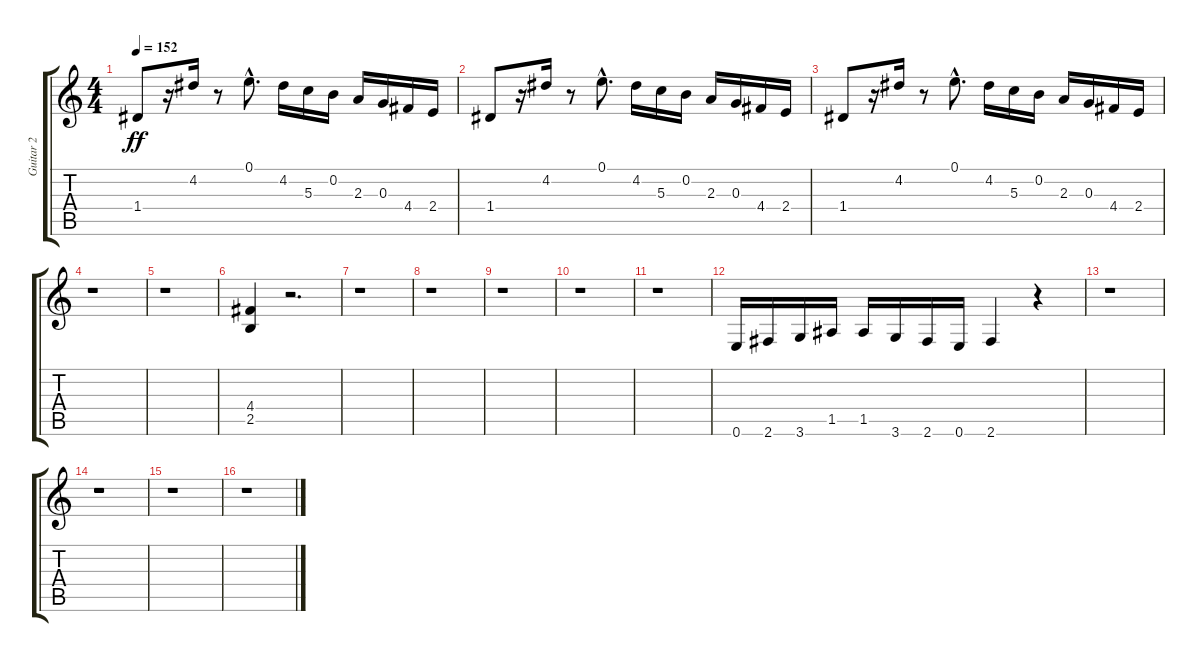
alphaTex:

\track ("Guitar 2" "Guitar 2") {instrument overdrivenguitar}
\staff {score tabs}
\tuning (E4 B3 G3 D3 A2 E2) {hide}
\ts (4 4)
\tempo 152
\clef g2
\ks c
1.4.8{dy ff} r.16 4.2.16 r.8 0.1{hac}.8{d} 4.2.16 5.3.16 0.2.16 2.3.16 0.3.16 4.4.16 2.4.16 |
1.4.8 r.16 4.2.16 r.8 0.1{hac}.8{d} 4.2.16 5.3.16 0.2.16 2.3.16 0.3.16 4.4.16 2.4.16 |
1.4.8 r.16 4.2.16 r.8 0.1{hac}.8{d} 4.2.16 5.3.16 0.2.16 2.3.16 0.3.16 4.4.16 2.4.16 |
r.1 |
r.1 |
(4.4 2.5).4 r.2{d} |
r.1 |
r.1 |
r.1 |
r.1 |
r.1 |
0.6.16 2.6.16 3.6.16 1.5.16 1.5.16 3.6.16 2.6.16 0.6.16 2.6.4 r.4 |
r.1 |
r.1 |
r.1 |
r.1
